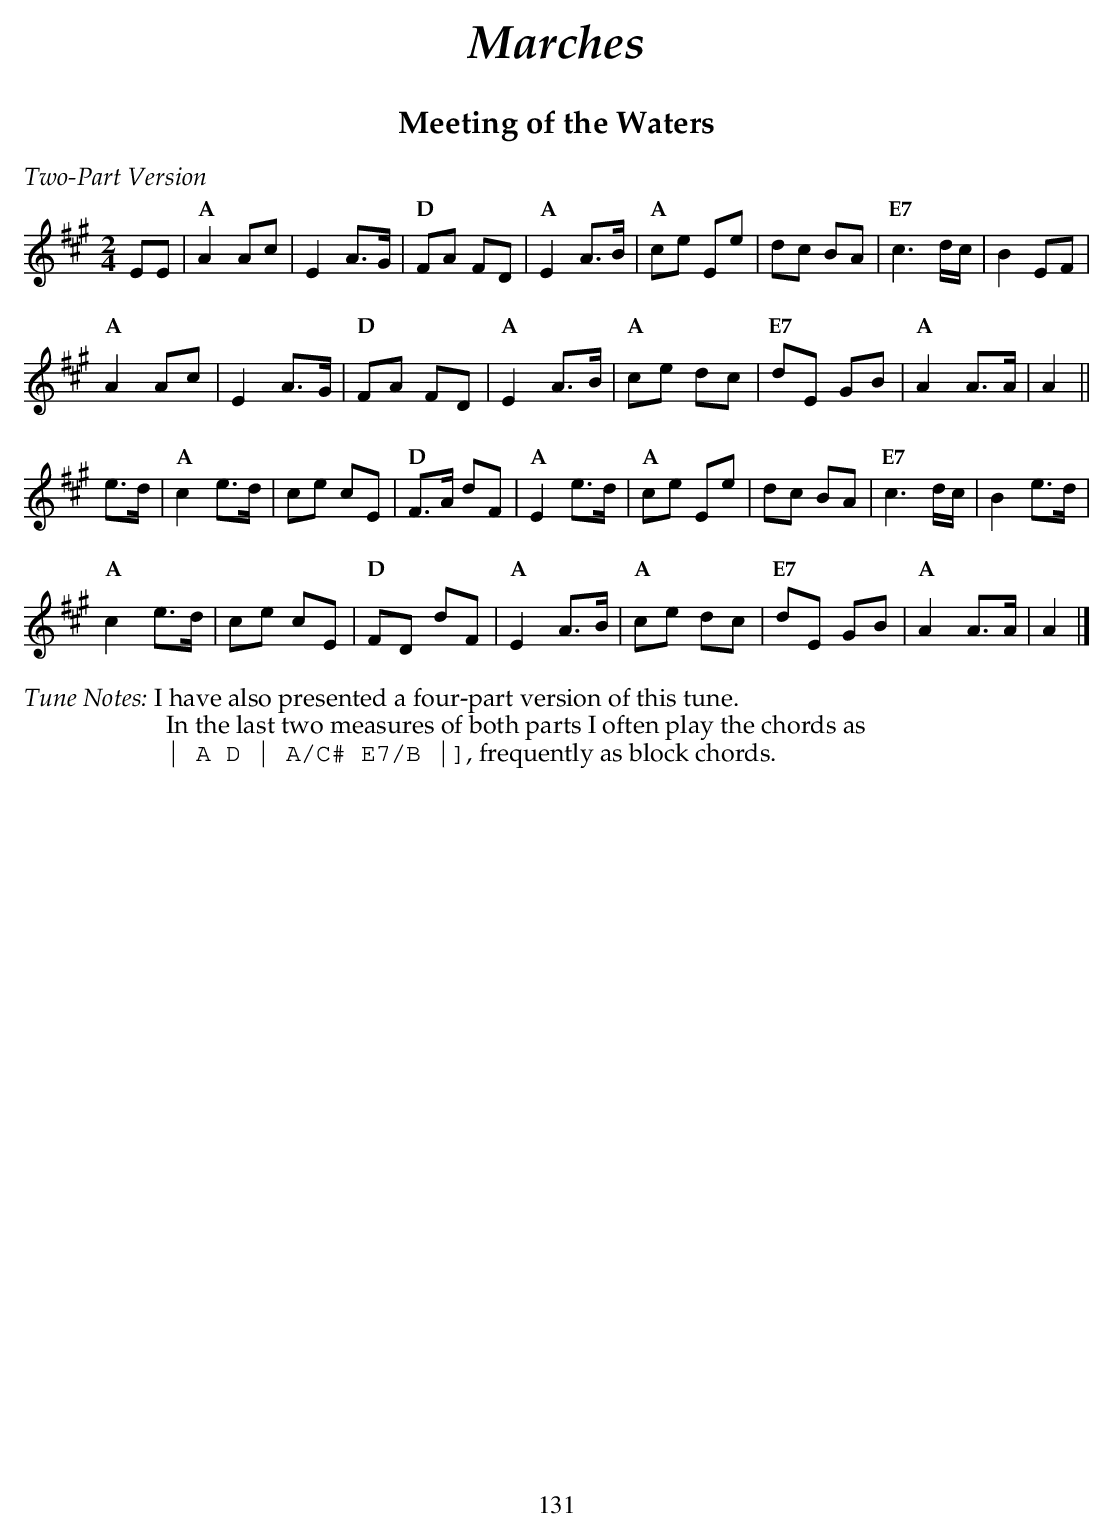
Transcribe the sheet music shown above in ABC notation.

X:1
T:Meeting of the Waters
M:2/4
L:1/8
K:A
%%text $2Two-Part Version$0
EE |\
"A" A2Ac   |  E2A>G     | "D"  FA FD     | "A" E2 A>B  |\
"A" ce Ee  | dc BA      | "E7" c3 d/2c/2 | B2 EF       |
"A" A2Ac   |  E2A>G     | "D"  FA FD     | "A" E2 A>B  |\
"A" ce dc  | "E7" dE GB | "A" A2    A>A  | A2          ||
e>d |\
"A" c2 e>d | ce cE      | "D"  F>A dF    | "A" E2 e>d  |\
"A" ce Ee  | dc BA      | "E7" c3 d/2c/2 |  B2 e>d     |
"A" c2 e>d | ce cE      | "D"  FD dF     | "A"  E2 A>B |\
"A" ce dc  | "E7" dE GB | "A"  A2 A>A    |     A2      |]
